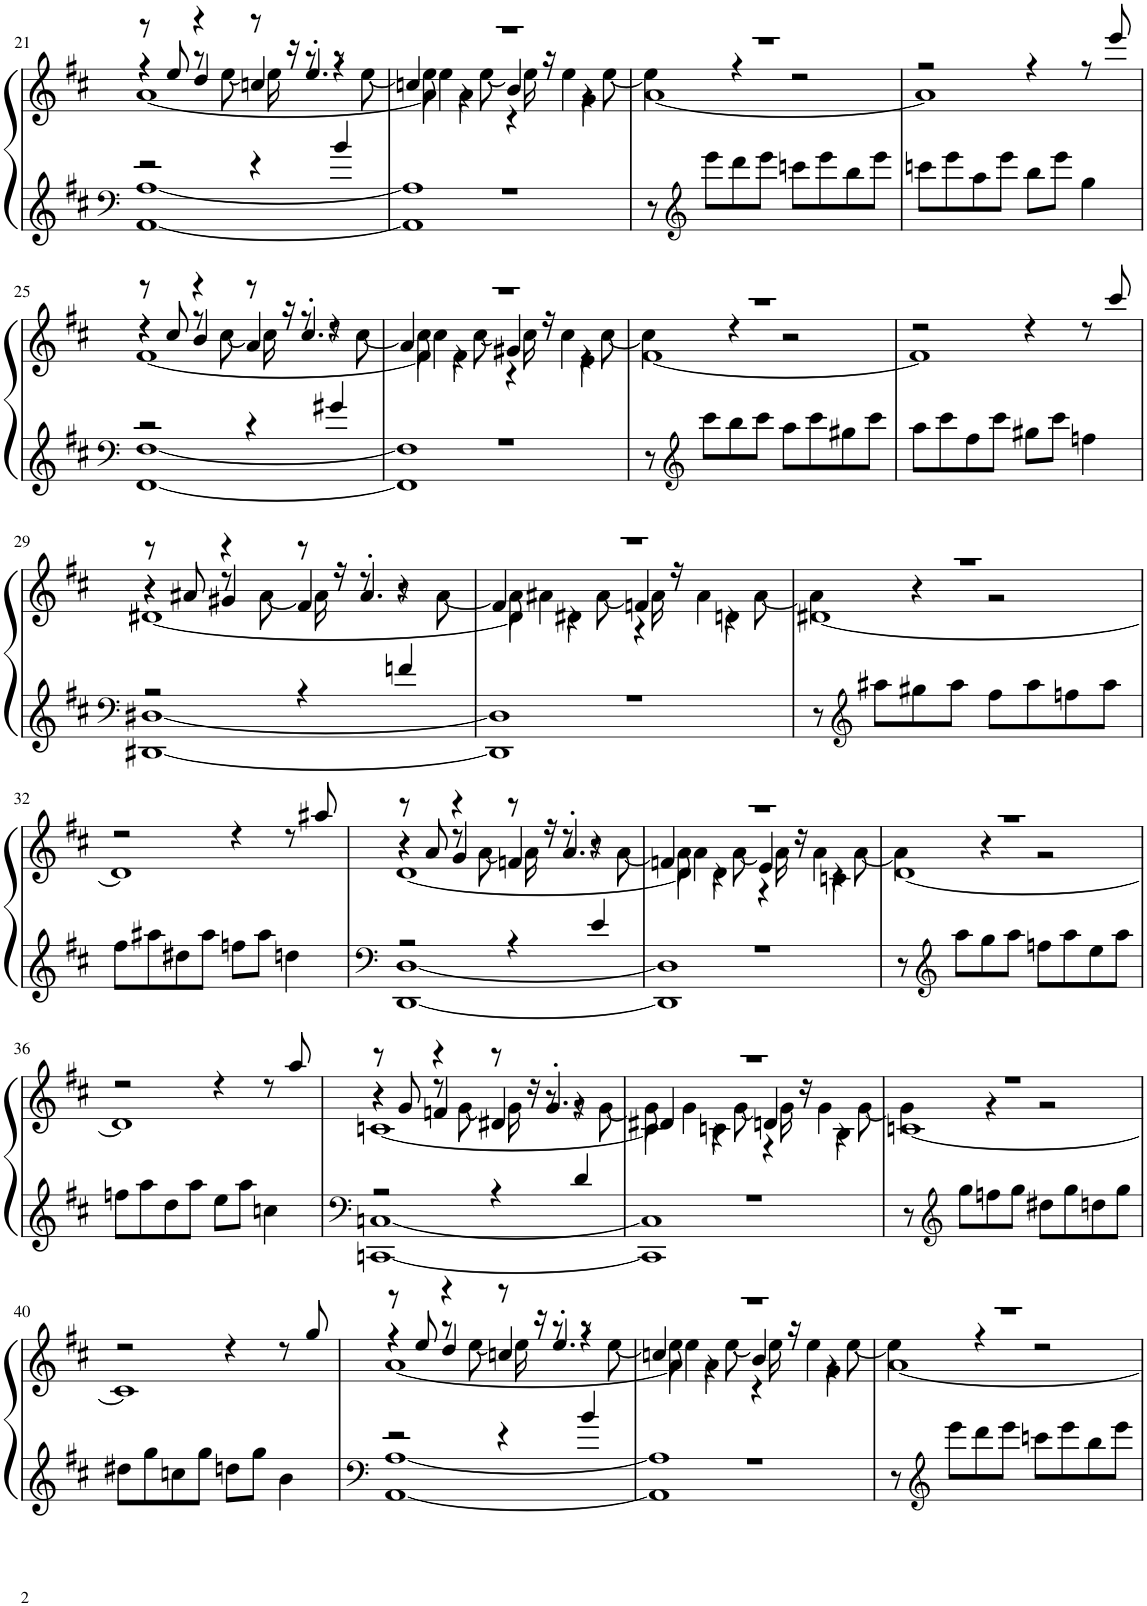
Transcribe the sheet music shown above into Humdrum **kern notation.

**kern	**kern
*part1	*part1
*staff2	*staff1
*I"Piano, the_fog_theme	*
*I'Pno.	*
!!LO:PB:g=z
*clefF4	*clefG2
*k[f#c#]	*k[f#c#]
*M4/4	*M4/4
=21	=21
*^	*^
*	*	*	*^
*	*	*	*	*^
2r	[1AA [1A	8r	4r	4r	[1a
.	.	8ee/	.	.	.
.	.	4r	8r	4dd/	.
.	.	.	[8ee\	.	.
4r	.	8r	16ee\]	4ccn/	.
.	.	.	16r	.	.
.	.	4.ee'/	8r	.	.
4b/	.	.	8r	4r	.
.	.	.	[8ee\	.	.
=22	=22	=22	=22	=22	=22
1r	1AA] 1A]	1r	8ee\]	4ccn/	4a\]
.	.	.	4ee\	.	.
.	.	.	.	4r	4a\
.	.	.	[8ee\	.	.
.	.	.	16ee\]	4b/	4r
.	.	.	16r	.	.
.	.	.	4ee\	.	.
.	.	.	.	4r	4g\
.	.	.	[8ee\	.	.
*v	*v	*	*	*	*
*	*	*	*v	*v
=23	=23	=23	=23
8r	1r	4ee\]	[1a
*clefG2	*	*	*
8eee\L	.	.	.
8ddd\	.	4r	.
8eee\J	.	.	.
8cccn\L	.	2r	.
8eee\	.	.	.
8bb\	.	.	.
8eee\J	.	.	.
*	*	*v	*v
=24	=24	=24
8cccn\L	2r	1a]
8eee\	.	.
8aa\	.	.
8eee\J	.	.
8bb\L	4r	.
8eee\J	.	.
4gg\	8r	.
.	8eee/	.
*	*v	*v
!!LO:LB:g=z
=25	=25
*clefF4	*
*^	*^
*	*	*	*^
*	*	*	*	*^
2r	[1FF# [1F#	8r	4r	4r	[1f#
.	.	8cc#/	.	.	.
.	.	4r	8r	4b/	.
.	.	.	[8cc#\	.	.
4r	.	8r	16cc#\]	4a/	.
.	.	.	16r	.	.
.	.	4.cc#'/	8r	.	.
4g#X/	.	.	8r	4r	.
.	.	.	[8cc#\	.	.
=26	=26	=26	=26	=26	=26
1r	1FF#] 1F#]	1r	8cc#\]	4a/	4f#\]
.	.	.	4cc#\	.	.
.	.	.	.	4r	4f#\
.	.	.	[8cc#\	.	.
.	.	.	16cc#\]	4g#X/	4r
.	.	.	16r	.	.
.	.	.	4cc#\	.	.
.	.	.	.	4r	4e\
.	.	.	[8cc#\	.	.
*v	*v	*	*	*	*
*	*	*	*v	*v
=27	=27	=27	=27
8r	1r	4cc#\]	[1f#
*clefG2	*	*	*
8ccc#\L	.	.	.
8bb\	.	4r	.
8ccc#\J	.	.	.
8aa\L	.	2r	.
8ccc#\	.	.	.
8gg#X\	.	.	.
8ccc#\J	.	.	.
*	*	*v	*v
=28	=28	=28
8aa\L	2r	1f#]
8ccc#\	.	.
8ff#\	.	.
8ccc#\J	.	.
8gg#X\L	4r	.
8ccc#\J	.	.
4ffn\	8r	.
.	8ccc#/	.
*	*v	*v
!!LO:LB:g=z
=29	=29
*clefF4	*
*^	*^
*	*	*	*^
*	*	*	*	*^
2r	[1DD#X [1D#X	8r	4r	4r	[1d#X
.	.	8a#X/	.	.	.
.	.	4r	8r	4g#X/	.
.	.	.	[8a#\	.	.
4r	.	8r	16a#\]	4f#/	.
.	.	.	16r	.	.
.	.	4.a#'/	8r	.	.
4fn/	.	.	8r	4r	.
.	.	.	[8a#\	.	.
=30	=30	=30	=30	=30	=30
1r	1DD#] 1D#]	1r	8a#\]	4f#/	4d#\]
.	.	.	4a#X\	.	.
.	.	.	.	4r	4d#X\
.	.	.	[8a#\	.	.
.	.	.	16a#\]	4fn/	4r
.	.	.	16r	.	.
.	.	.	4a#\	.	.
.	.	.	.	4r	4dn\
.	.	.	[8a#\	.	.
*v	*v	*	*	*	*
*	*	*	*v	*v
=31	=31	=31	=31
8r	1r	4a#\]	[1d#X
*clefG2	*	*	*
8aa#X\L	.	.	.
8gg#X\	.	4r	.
8aa#\J	.	.	.
8ff#\L	.	2r	.
8aa#\	.	.	.
8ffn\	.	.	.
8aa#\J	.	.	.
*	*	*v	*v
!!LO:LB:g=z
=32	=32	=32
8ff#\L	2r	1d#]
8aa#X\	.	.
8dd#X\	.	.
8aa#\J	.	.
8ffn\L	4r	.
8aa#\J	.	.
4ddn\	8r	.
.	8aa#X/	.
*	*v	*v
=33	=33
*clefF4	*
*^	*^
*	*	*	*^
*	*	*	*	*^
2r	[1DD [1D	8r	4r	4r	[1d
.	.	8a/	.	.	.
.	.	4r	8r	4g/	.
.	.	.	[8a\	.	.
4r	.	8r	16a\]	4fn/	.
.	.	.	16r	.	.
.	.	4.a'/	8r	.	.
4e/	.	.	8r	4r	.
.	.	.	[8a\	.	.
=34	=34	=34	=34	=34	=34
1r	1DD] 1D]	1r	8a\]	4fn/	4d\]
.	.	.	4a\	.	.
.	.	.	.	4r	4d\
.	.	.	[8a\	.	.
.	.	.	16a\]	4e/	4r
.	.	.	16r	.	.
.	.	.	4a\	.	.
.	.	.	.	4r	4cn\
.	.	.	[8a\	.	.
*v	*v	*	*	*	*
*	*	*	*v	*v
=35	=35	=35	=35
8r	1r	4a\]	[1d
*clefG2	*	*	*
8aa\L	.	.	.
8gg\	.	4r	.
8aa\J	.	.	.
8ffn\L	.	2r	.
8aa\	.	.	.
8ee\	.	.	.
8aa\J	.	.	.
*	*	*v	*v
!!LO:LB:g=z
=36	=36	=36
8ffn\L	2r	1d]
8aa\	.	.
8dd\	.	.
8aa\J	.	.
8ee\L	4r	.
8aa\J	.	.
4ccn\	8r	.
.	8aa/	.
*	*v	*v
=37	=37
*clefF4	*
*^	*^
*	*	*	*^
*	*	*	*	*^
2r	[1CCn [1Cn	8r	4r	4r	[1cn
.	.	8g/	.	.	.
.	.	4r	8r	4fn/	.
.	.	.	[8g\	.	.
4r	.	8r	16g\]	4d#X/	.
.	.	.	16r	.	.
.	.	4.g'/	8r	.	.
4d/	.	.	8r	4r	.
.	.	.	[8g\	.	.
=38	=38	=38	=38	=38	=38
1r	1CC] 1C]	1r	8g\]	4d#X/	4c\]
.	.	.	4g\	.	.
.	.	.	.	4r	4cn\
.	.	.	[8g\	.	.
.	.	.	16g\]	4dn/	4r
.	.	.	16r	.	.
.	.	.	4g\	.	.
.	.	.	.	4r	4B\
.	.	.	[8g\	.	.
*v	*v	*	*	*	*
*	*	*	*v	*v
=39	=39	=39	=39
8r	1r	4g\]	[1cn
*clefG2	*	*	*
8gg\L	.	.	.
8ffn\	.	4r	.
8gg\J	.	.	.
8dd#X\L	.	2r	.
8gg\	.	.	.
8ddn\	.	.	.
8gg\J	.	.	.
*	*	*v	*v
!!LO:LB:g=z
=40	=40	=40
8dd#X\L	2r	1c]
8gg\	.	.
8ccn\	.	.
8gg\J	.	.
8ddn\L	4r	.
8gg\J	.	.
4b\	8r	.
.	8gg/	.
*	*v	*v
=41	=41
*clefF4	*
*^	*^
*	*	*	*^
*	*	*	*	*^
2r	[1AA [1A	8r	4r	4r	[1a
.	.	8ee/	.	.	.
.	.	4r	8r	4dd/	.
.	.	.	[8ee\	.	.
4r	.	8r	16ee\]	4ccn/	.
.	.	.	16r	.	.
.	.	4.ee'/	8r	.	.
4b/	.	.	8r	4r	.
.	.	.	[8ee\	.	.
=42	=42	=42	=42	=42	=42
1r	1AA] 1A]	1r	8ee\]	4ccn/	4a\]
.	.	.	4ee\	.	.
.	.	.	.	4r	4a\
.	.	.	[8ee\	.	.
.	.	.	16ee\]	4b/	4r
.	.	.	16r	.	.
.	.	.	4ee\	.	.
.	.	.	.	4r	4g\
.	.	.	[8ee\	.	.
*v	*v	*	*	*	*
*	*	*	*v	*v
=43	=43	=43	=43
8r	1r	4ee\]	[1a
*clefG2	*	*	*
8eee\L	.	.	.
8ddd\	.	4r	.
8eee\J	.	.	.
8cccn\L	.	2r	.
8eee\	.	.	.
8bb\	.	.	.
8eee\J	.	.	.
*	*v	*v	*v
=	=
*-	*-
